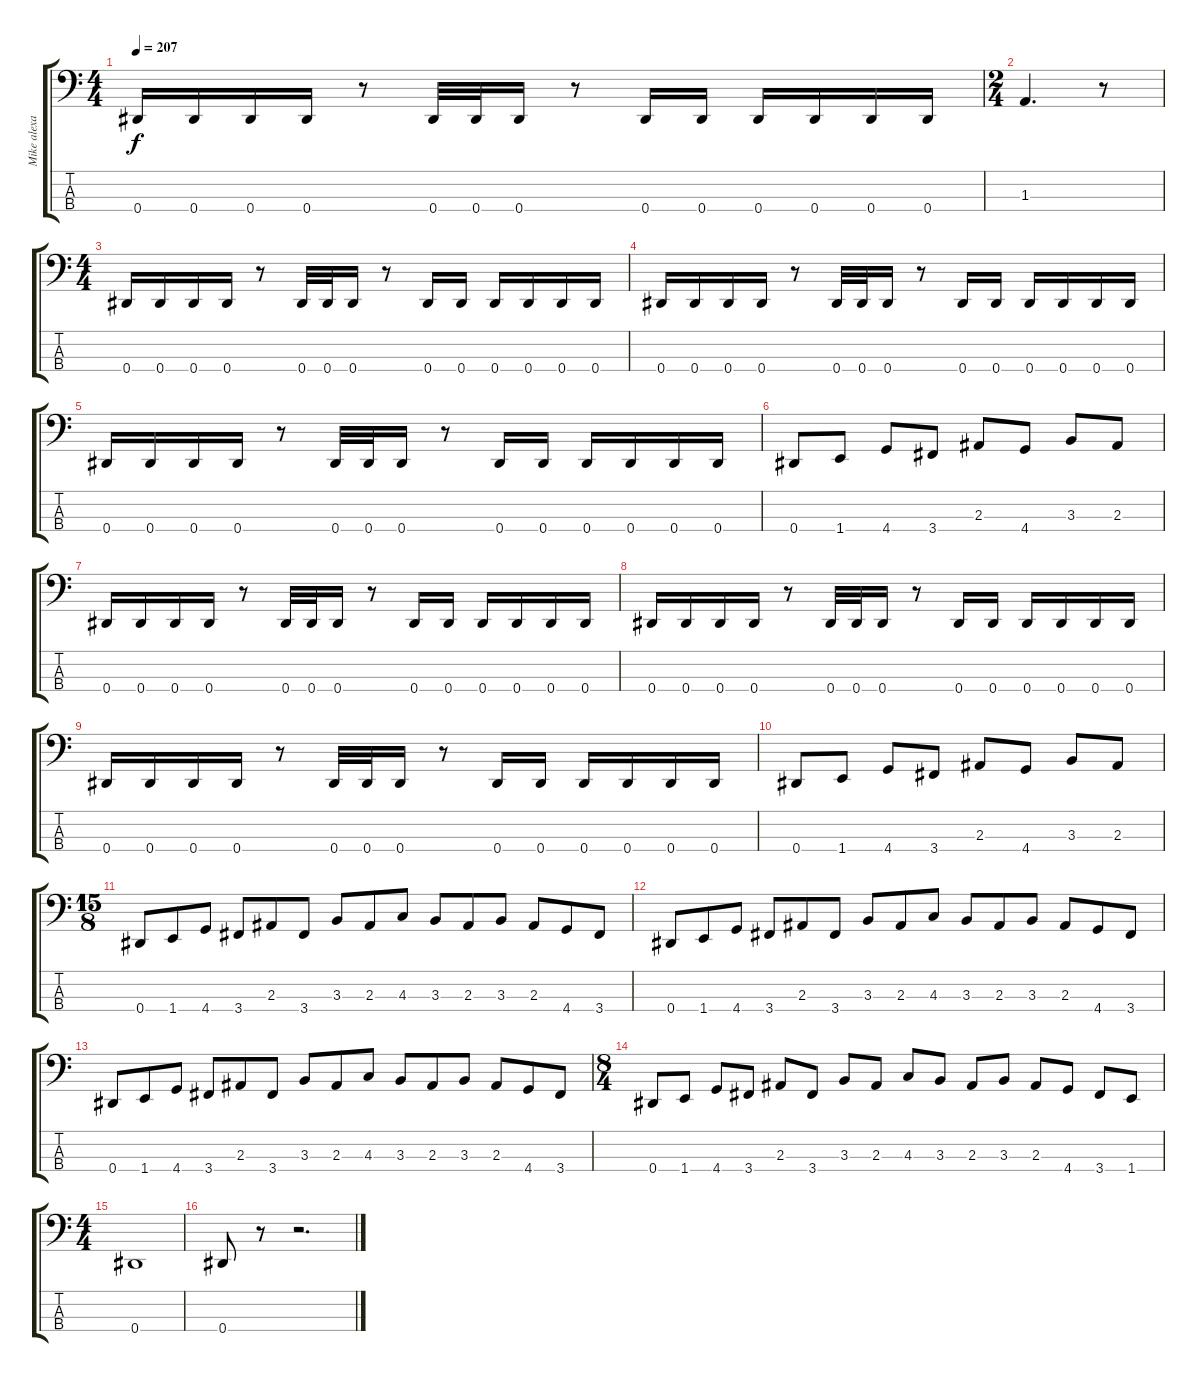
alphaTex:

\track ("Mike alexander" "Mike alexa") {instrument electricbasspick}
\staff {score tabs}
\tuning (Gb2 Db2 Ab1 Eb1) {hide}
\ts (4 4)
\tempo 207
\clef f4
\ks c
0.4.16{dy f} 0.4.16 0.4.16 0.4.16 r.8 0.4.32 0.4.32 0.4.16 r.8 0.4.16 0.4.16 0.4.16 0.4.16 0.4.16 0.4.16 |
\ts (2 4)
1.3.4{d} r.8 |
\ts (4 4)
0.4.16 0.4.16 0.4.16 0.4.16 r.8 0.4.32 0.4.32 0.4.16 r.8 0.4.16 0.4.16 0.4.16 0.4.16 0.4.16 0.4.16 |
0.4.16 0.4.16 0.4.16 0.4.16 r.8 0.4.32 0.4.32 0.4.16 r.8 0.4.16 0.4.16 0.4.16 0.4.16 0.4.16 0.4.16 |
0.4.16 0.4.16 0.4.16 0.4.16 r.8 0.4.32 0.4.32 0.4.16 r.8 0.4.16 0.4.16 0.4.16 0.4.16 0.4.16 0.4.16 |
0.4.8 1.4.8 4.4.8 3.4.8 2.3.8 4.4.8 3.3.8 2.3.8 |
0.4.16 0.4.16 0.4.16 0.4.16 r.8 0.4.32 0.4.32 0.4.16 r.8 0.4.16 0.4.16 0.4.16 0.4.16 0.4.16 0.4.16 |
0.4.16 0.4.16 0.4.16 0.4.16 r.8 0.4.32 0.4.32 0.4.16 r.8 0.4.16 0.4.16 0.4.16 0.4.16 0.4.16 0.4.16 |
0.4.16 0.4.16 0.4.16 0.4.16 r.8 0.4.32 0.4.32 0.4.16 r.8 0.4.16 0.4.16 0.4.16 0.4.16 0.4.16 0.4.16 |
0.4.8 1.4.8 4.4.8 3.4.8 2.3.8 4.4.8 3.3.8 2.3.8 |
\ts (15 8)
0.4.8 1.4.8 4.4.8 3.4.8 2.3.8 3.4.8 3.3.8 2.3.8 4.3.8 3.3.8 2.3.8 3.3.8 2.3.8 4.4.8 3.4.8 |
0.4.8 1.4.8 4.4.8 3.4.8 2.3.8 3.4.8 3.3.8 2.3.8 4.3.8 3.3.8 2.3.8 3.3.8 2.3.8 4.4.8 3.4.8 |
0.4.8 1.4.8 4.4.8 3.4.8 2.3.8 3.4.8 3.3.8 2.3.8 4.3.8 3.3.8 2.3.8 3.3.8 2.3.8 4.4.8 3.4.8 |
\ts (8 4)
0.4.8 1.4.8 4.4.8 3.4.8 2.3.8 3.4.8 3.3.8 2.3.8 4.3.8 3.3.8 2.3.8 3.3.8 2.3.8 4.4.8 3.4.8 1.4.8 |
\ts (4 4)
0.4.1 |
0.4.8 r.8 r.2{d}
